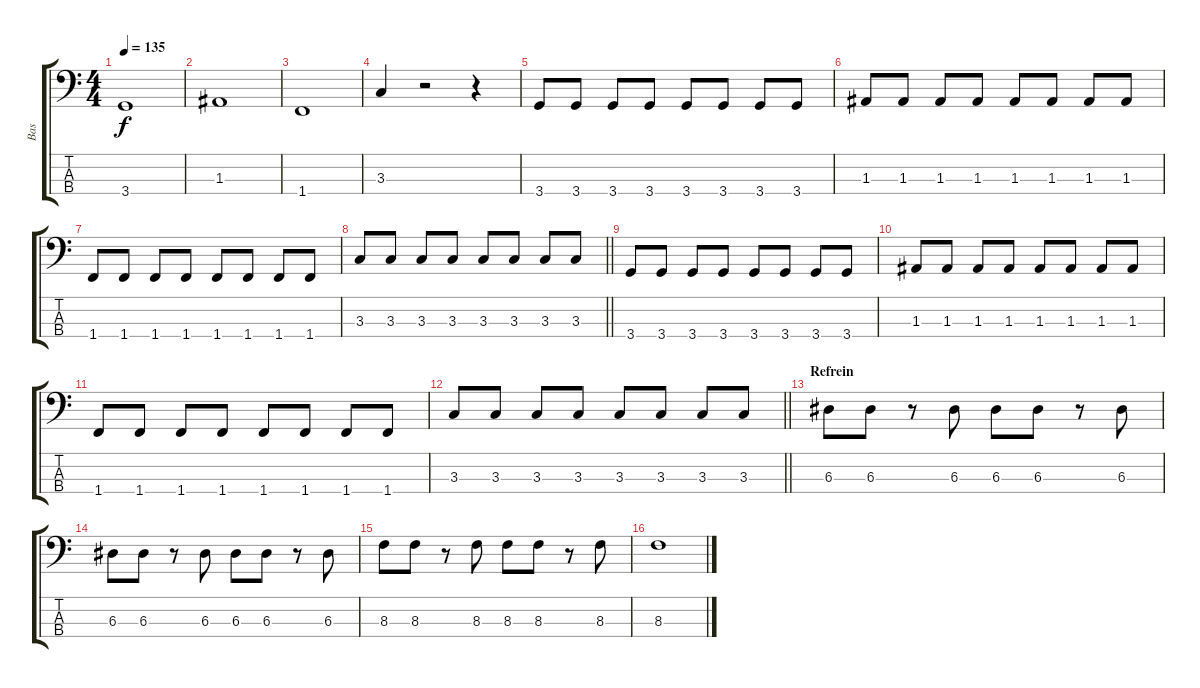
\track ("Bas" "Bas") {instrument electricbassfinger}
\staff {score tabs}
\tuning (G2 D2 A1 E1) {hide}
\ts (4 4)
\tempo 135
\clef f4
\ks c
3.4.1{dy f} |
1.3.1 |
1.4.1 |
3.3.4 r.2 r.4 |
3.4.8 3.4.8 3.4.8 3.4.8 3.4.8 3.4.8 3.4.8 3.4.8 |
1.3.8 1.3.8 1.3.8 1.3.8 1.3.8 1.3.8 1.3.8 1.3.8 |
1.4.8 1.4.8 1.4.8 1.4.8 1.4.8 1.4.8 1.4.8 1.4.8 |
\barLineRight lightlight
3.3.8 3.3.8 3.3.8 3.3.8 3.3.8 3.3.8 3.3.8 3.3.8 |
3.4.8 3.4.8 3.4.8 3.4.8 3.4.8 3.4.8 3.4.8 3.4.8 |
1.3.8 1.3.8 1.3.8 1.3.8 1.3.8 1.3.8 1.3.8 1.3.8 |
1.4.8 1.4.8 1.4.8 1.4.8 1.4.8 1.4.8 1.4.8 1.4.8 |
\barLineRight lightlight
3.3.8 3.3.8 3.3.8 3.3.8 3.3.8 3.3.8 3.3.8 3.3.8 |
\section ("" "Refrein")
6.3.8 6.3.8 r.8 6.3.8 6.3.8 6.3.8 r.8 6.3.8 |
6.3.8 6.3.8 r.8 6.3.8 6.3.8 6.3.8 r.8 6.3.8 |
8.3.8 8.3.8 r.8 8.3.8 8.3.8 8.3.8 r.8 8.3.8 |
8.3.1
